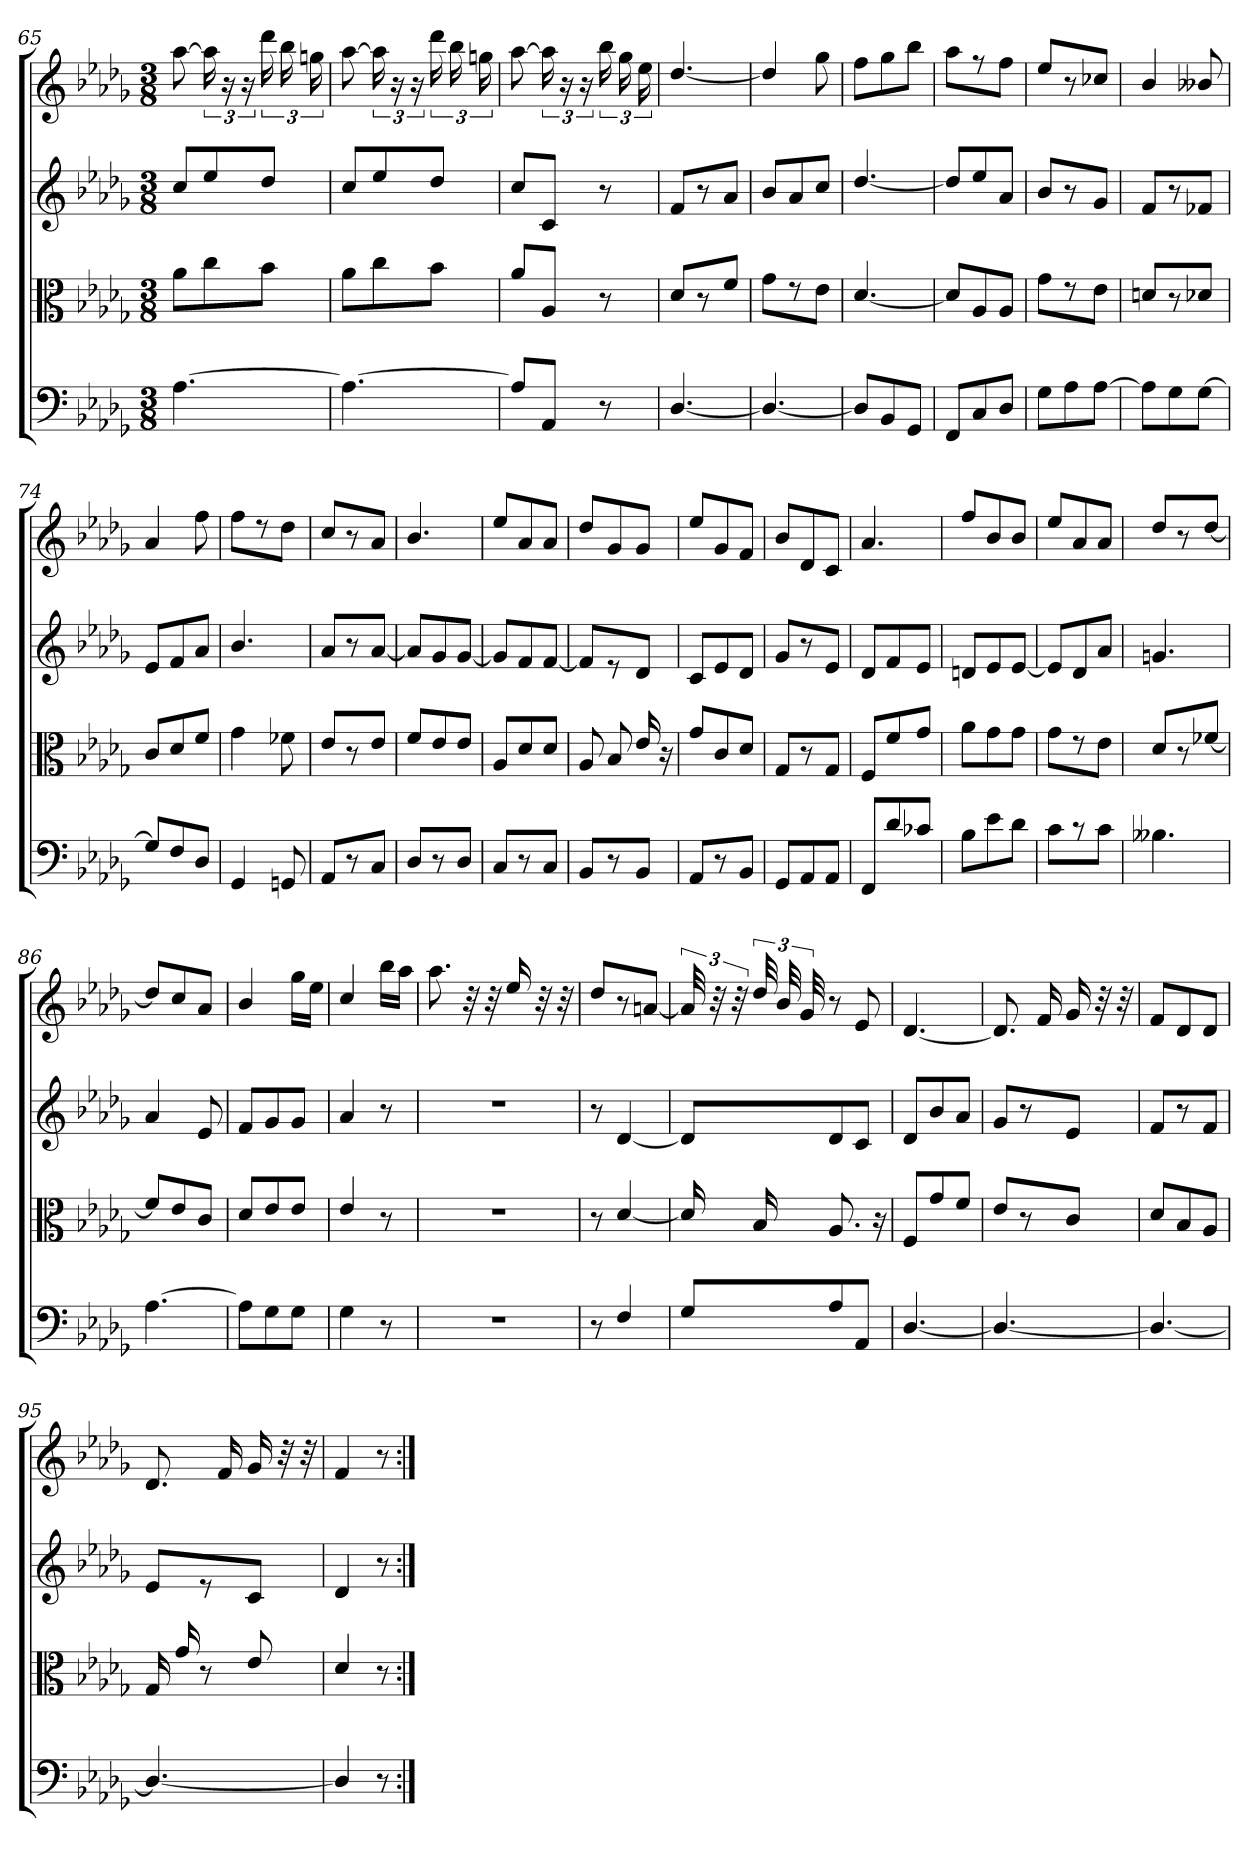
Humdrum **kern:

**kern	**kern	**kern	**kern
*part4	*part3	*part2	*part1
*staff4	*staff3	*staff2	*staff1
*clefF4	*clefC3	*clefG2	*clefG2
*k[b-e-a-d-g-]	*k[b-e-a-d-g-]	*k[b-e-a-d-g-]	*k[b-e-a-d-g-]
*D-:	*D-:	*D-:	*D-:
*M3/8	*M3/8	*M3/8	*M3/8
=65	=65	=65	=65
[4.A-\	8a-\L	8cc/L	[8aa-\
.	8cc\	8ee-/	24aa-\]
.	.	.	24r
.	.	.	24r
.	8b-\J	8dd-/J	24ddd-\
.	.	.	24bb-\
.	.	.	24ggn\
=66	=66	=66	=66
4.A-\_	8a-\L	8cc/L	[8aa-\
.	8cc\	8ee-/	24aa-\]
.	.	.	24r
.	.	.	24r
.	8b-\J	8dd-/J	24ddd-\
.	.	.	24bb-\
.	.	.	24ggn\
=67	=67	=67	=67
8A-/L]	8a-/L	8cc/L	[8aa-\
8AA-/J	8A-/J	8c/J	24aa-\]
.	.	.	24r
.	.	.	24r
8r	8r	8r	24bb-\
.	.	.	24gg-\
.	.	.	24ee-\
=68	=68	=68	=68
[4.D-/	8d-/L	8f/L	[4.dd-/
.	8r	8r	.
.	8f/J	8a-/J	.
=69	=69	=69	=69
4.D-/_	8g-\L	8b-/L	4dd-/]
.	8r	8a-/	.
.	8e-\J	8cc/J	8gg-\
=70	=70	=70	=70
8D-/L]	[4.d-/	[4.dd-/	8ff\L
8BB-/	.	.	8gg-\
8GG-/J	.	.	8bb-\J
=71	=71	=71	=71
8FF/L	8d-/L]	8dd-/L]	8aa-\L
8C/	8A-/	8ee-/	8r
8D-/J	8A-/J	8a-/J	8ff\J
=72	=72	=72	=72
8G-\L	8g-\L	8b-/L	8ee-/L
8A-\	8r	8r	8r
[8A-\J	8e-\J	8g-/J	8cc-X/J
=73	=73	=73	=73
8A-\L]	8dn/L	8f/L	4b-/
8G-\	8r	8r	.
[8G-\J	8d-X/J	8f-X/J	8b--X/
=74	=74	=74	=74
8G-/L]	8c/L	8e-/L	4a-/
8F/	8d-/	8f/	.
8D-/J	8f/J	8a-/J	8ff\
=75	=75	=75	=75
4GG-/	4g-\	4.b-/	8ff\L
.	.	.	8r
8GGn/	8f-X\	.	8dd-\J
=76	=76	=76	=76
8AA-/L	8e-/L	8a-/L	8cc/L
8r	8r	8r	8r
8C/J	8e-/J	[8a-/J	8a-/J
=77	=77	=77	=77
8D-/L	8f/L	8a-/L]	4.b-/
8r	8e-/	8g-/	.
8D-/J	8e-/J	[8g-/J	.
=78	=78	=78	=78
8C/L	8A-/L	8g-/L]	8ee-/L
8r	8d-/	8f/	8a-/
8C/J	8d-/J	[8f/J	8a-/J
=79	=79	=79	=79
8BB-/L	8A-/	8f/L]	8dd-/L
8r	8B-/	8r	8g-/
8BB-/J	16e-/	8d-/J	8g-/J
.	16r	.	.
=80	=80	=80	=80
8AA-/L	8g-/L	8c/L	8ee-/L
8r	8c/	8e-/	8g-/
8BB-/J	8d-/J	8d-/J	8f/J
=81	=81	=81	=81
8GG-/L	8G-/L	8g-/L	8b-/L
8AA-/	8r	8r	8d-/
8AA-/J	8G-/J	8e-/J	8c/J
=82	=82	=82	=82
8FF/L	8F/L	8d-/L	4.a-/
8d-/	8f/	8f/	.
8c-X/J	8g-/J	8e-/J	.
=83	=83	=83	=83
8B-\L	8a-\L	8dn/L	8ff/L
8e-\	8g-\	8e-/	8b-/
8d-\J	8g-\J	[8e-/J	8b-/J
=84	=84	=84	=84
8c\L	8g-\L	8e-/L]	8ee-/L
8r	8r	8d-/	8a-/
8c\J	8e-\J	8a-/J	8a-/J
=85	=85	=85	=85
4.B--X\	8d-/L	4.gn/	8dd-/L
.	8r	.	8r
.	[8f-X/J	.	[8dd-/J
=86	=86	=86	=86
[4.A-\	8f-/L]	4a-/	8dd-/L]
.	8e-/	.	8cc/
.	8c/J	8e-/	8a-/J
=87	=87	=87	=87
8A-\L]	8d-/L	8f/L	4b-/
8G-\	8e-/	8g-/	.
8G-\J	8e-/J	8g-/J	16gg-\LL
.	.	.	16ee-\JJ
=88	=88	=88	=88
4G-\	4e-/	4a-/	4cc/
8r	8r	8r	16bb-\LL
.	.	.	16aa-\JJ
=89	=89	=89	=89
4.r	4.r	4.r	8.aa-\
.	.	.	32r
.	.	.	32r
.	.	.	16ee-/
.	.	.	32r
.	.	.	32r
=90	=90	=90	=90
8r	8r	8r	8dd-/L
4F/	[4d-/	[4d-/	8r
.	.	.	[8an/J
=91	=91	=91	=91
8G-/L	16d-/]	8d-/L]	48a/]
.	.	.	48r
.	.	.	48r
.	16B-/	.	48dd-/
.	.	.	48b-/
.	.	.	48g-/
8A-/	8.A-/	8d-/	8r
8AA-/J	.	8c/J	8e-/
.	16r	.	.
=92	=92	=92	=92
[4.D-/	8F/L	8d-/L	[4.d-/
.	8g-/	8b-/	.
.	8f/J	8a-/J	.
=93	=93	=93	=93
4.D-/_	8e-/L	8g-/L	8.d-/]
.	8r	8r	.
.	.	.	16f/
.	8c/J	8e-/J	16g-/
.	.	.	32r
.	.	.	32r
=94	=94	=94	=94
4.D-/_	8d-/L	8f/L	8f/L
.	8B-/	8r	8d-/
.	8A-/J	8f/J	8d-/J
=95	=95	=95	=95
4.D-/_	16G-/	8e-/L	8.d-/
.	16g-/	.	.
.	8r	8r	.
.	.	.	16f/
.	8e-/	8c/J	16g-/
.	.	.	32r
.	.	.	32r
=96	=96	=96	=96
4D-/]	4d-/	4d-/	4f/
8r	8r	8r	8r
=:|!	=:|!	=:|!	=:|!
*-	*-	*-	*-
